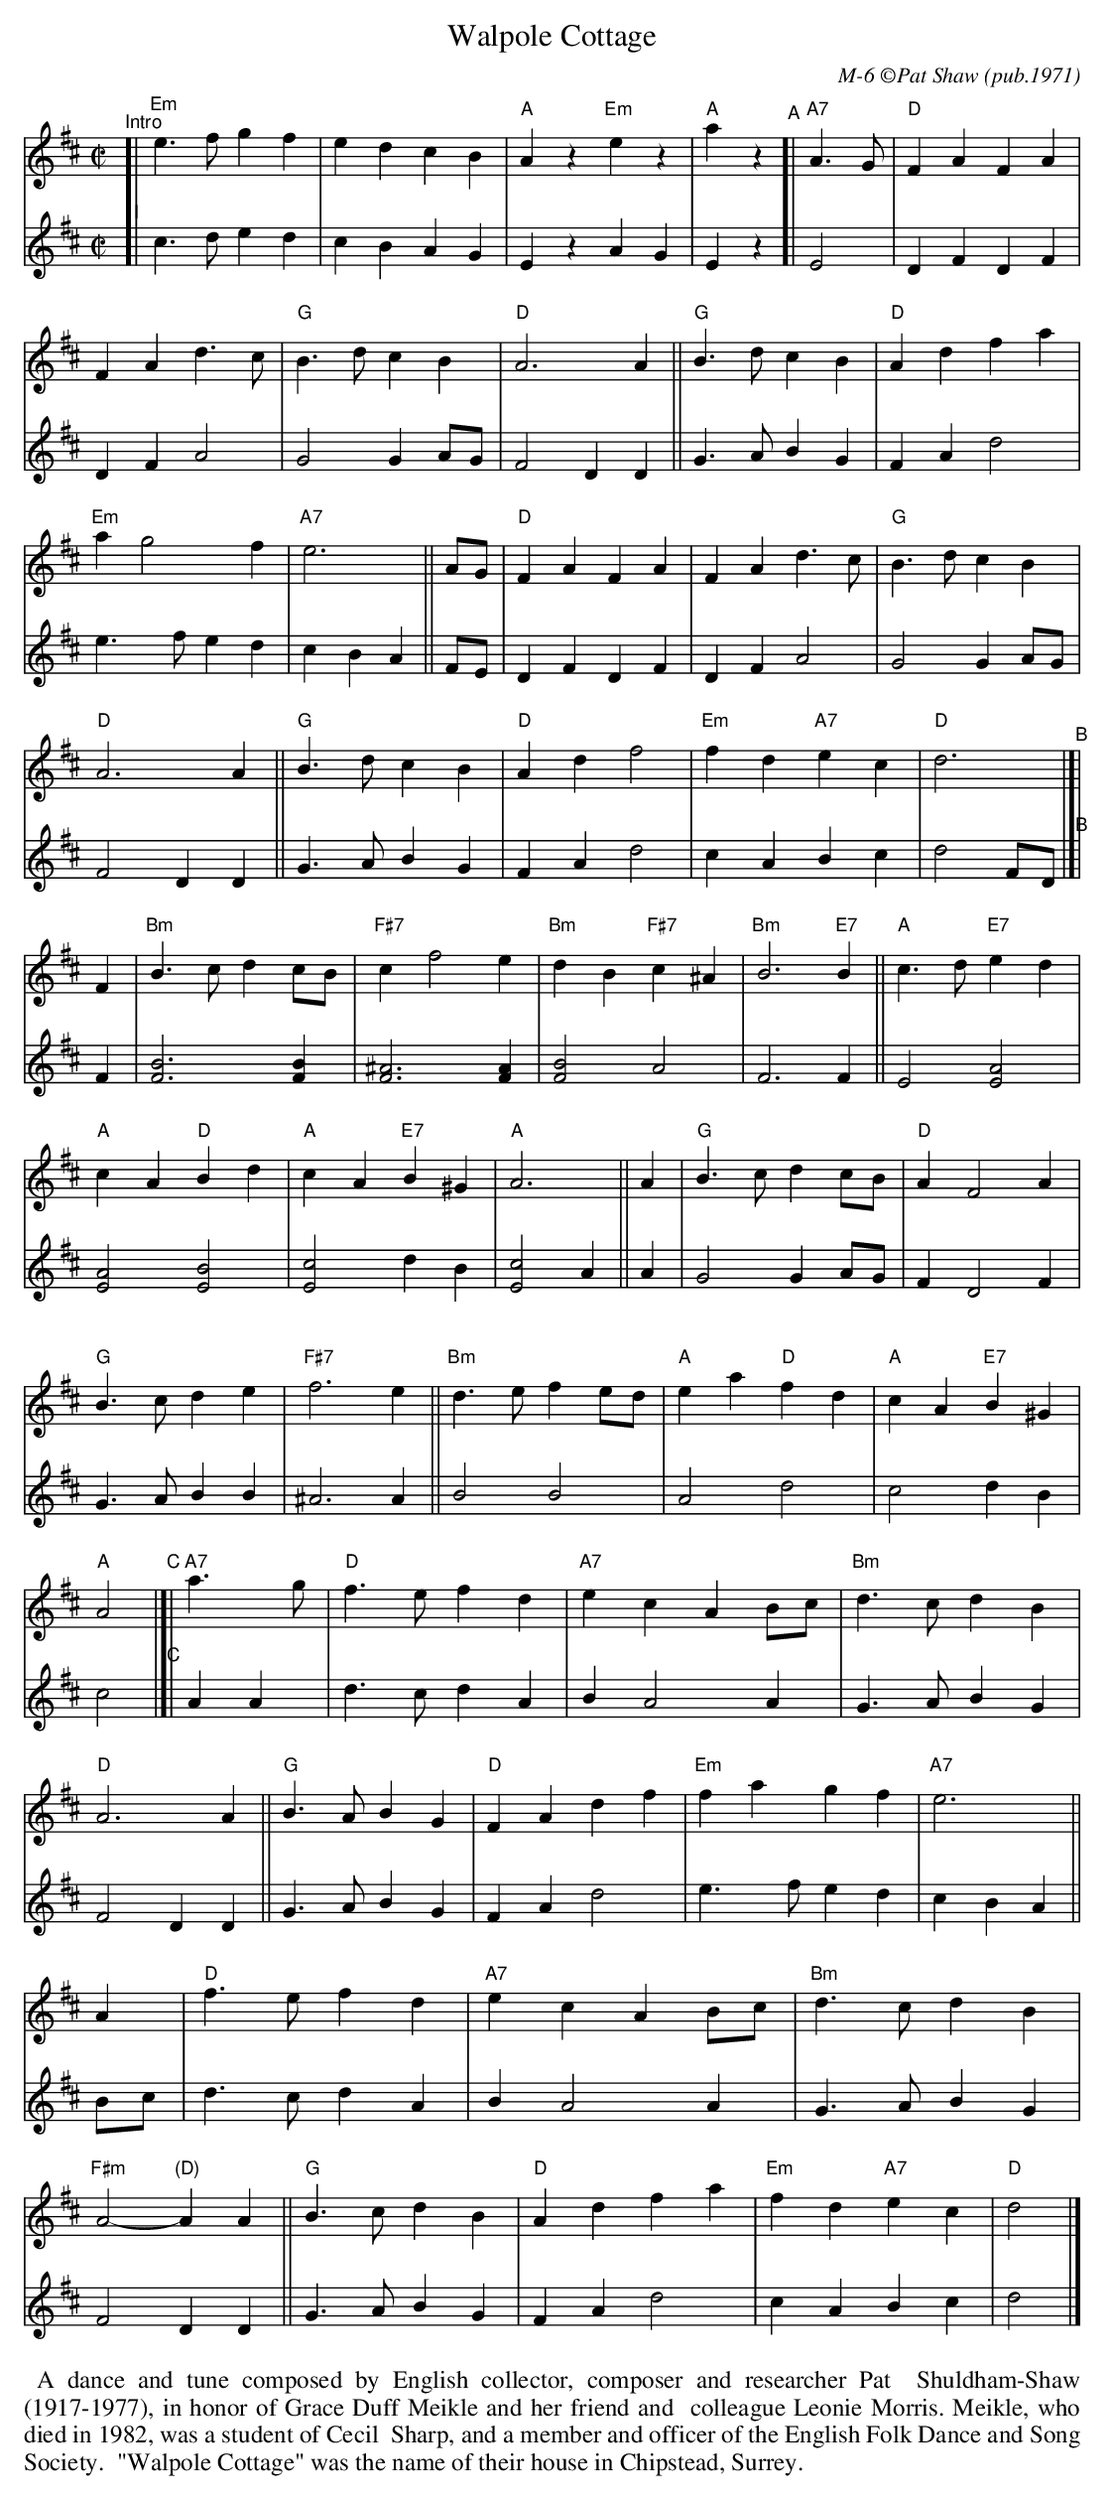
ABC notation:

X:1
T: Walpole Cottage
C: M-6 \251Pat Shaw (pub.1971)
M: C|
K: D
V: 1 staves=2
"^Intro"[| "Em"e3f g2f2| e2d2 c2B2| "A"A2z2 "Em"e2z2| "A"a2z2 \
"^A"[| "A7" \
A3G | "D"F2A2 F2A2 | F2A2 d3c | "G"B3d c2B2 | "D" A6 A2 ||\
       "G"B3d c2B2 | "D"A2d2 f2a2 | "Em"a2g4 f2 | "A7"e6 ||
 AG | "D"F2A2 F2A2 | F2A2 d3c | "G"B3d c2B2 | "D" A6 A2 || "G"B3d c2B2 | "D"A2d2 f4 | "Em"f2d2 "A7"e2c2 | "D"d6
"^B"|[|\
F2 | "Bm"B3c d2cB | "F#7"c2f4 e2 | "Bm"d2B2 "F#7"c2^A2 | "Bm"B6 "E7"B2 || "A"c3d "E7"e2d2 | "A"c2A2 "D"B2d2 | "A"c2A2 "E7"B2^G2 | "A"A6 ||
A2 | "G"B3c d2cB | "D"A2F4 A2 | "G"B3c d2e2 | "F#7"f6 e2 || "Bm"d3e f2ed | "A"e2a2 "D"f2d2 | "A"c2A2 "E7"B2^G2 | "A"A4
"^C"|[| "A7"a3g |\
     "D"f3e f2d2 | "A7"e2c2 A2Bc | "Bm"d3c  d2B2 |  "D"A6 A2 ||
	 "G"B3A B2G2 |  "D"F2A2 d2f2 | "Em"f2a2 g2f2 | "A7"e6 ||
A2 | "D"f3e f2d2 | "A7"e2c2 A2Bc | "Bm"d3c  d2B2 |"F#m"A4- "(D)"A2A2 ||
"G"B3c d2B2 | "D"A2d2 f2a2 | "Em"f2d2 "A7"e2c2 | "D"d4 |]
V: 2
"^I"[|\
c3d e2d2 | c2B2 A2G2 | E2z2 A2G2 | E2z2 [|\
E4 | D2F2 D2F2 | D2F2 A4 | G4 G2AG | F4 D2D2 || G3A B2G2 | F2A2 d4 | e3f e2d2 | c2B2 A2 ||
FE | D2F2 D2F2 | D2F2 A4 | G4 G2AG | F4 D2D2 || G3A B2G2 | F2A2 d4 | c2A2 B2c2 | d4 FD
"^B"|[| F2 |\
[B6F6] [B2F2] | [^A6F6] [A2F2] | [B4F4] A4 | F6 F2 || E4 [A4E4] | [A4E4] [B4E4] | [c4E4] d2B2 | [c4E4] A2 ||
A2 | G4 G2AG | F2 D4 F2 | G3A B2B2 | ^A6 A2 || B4 B4 | A4 d4 | c4 d2B2 | c4
"^C"|[| A2A2 |\
d3c d2A2 | B2 A4 A2 | G3A B2G2 | F4 D2D2 || G3A B2G2 | F2A2 d4 |e3f e2d2 | c2B2A2 ||
Bc | d3c d2A2 | B2 A4 A2 | G3A B2G2 | F4 D2D2 || G3A B2G2 | F2A2 d4 | c2A2 B2c2 | d4 |]
